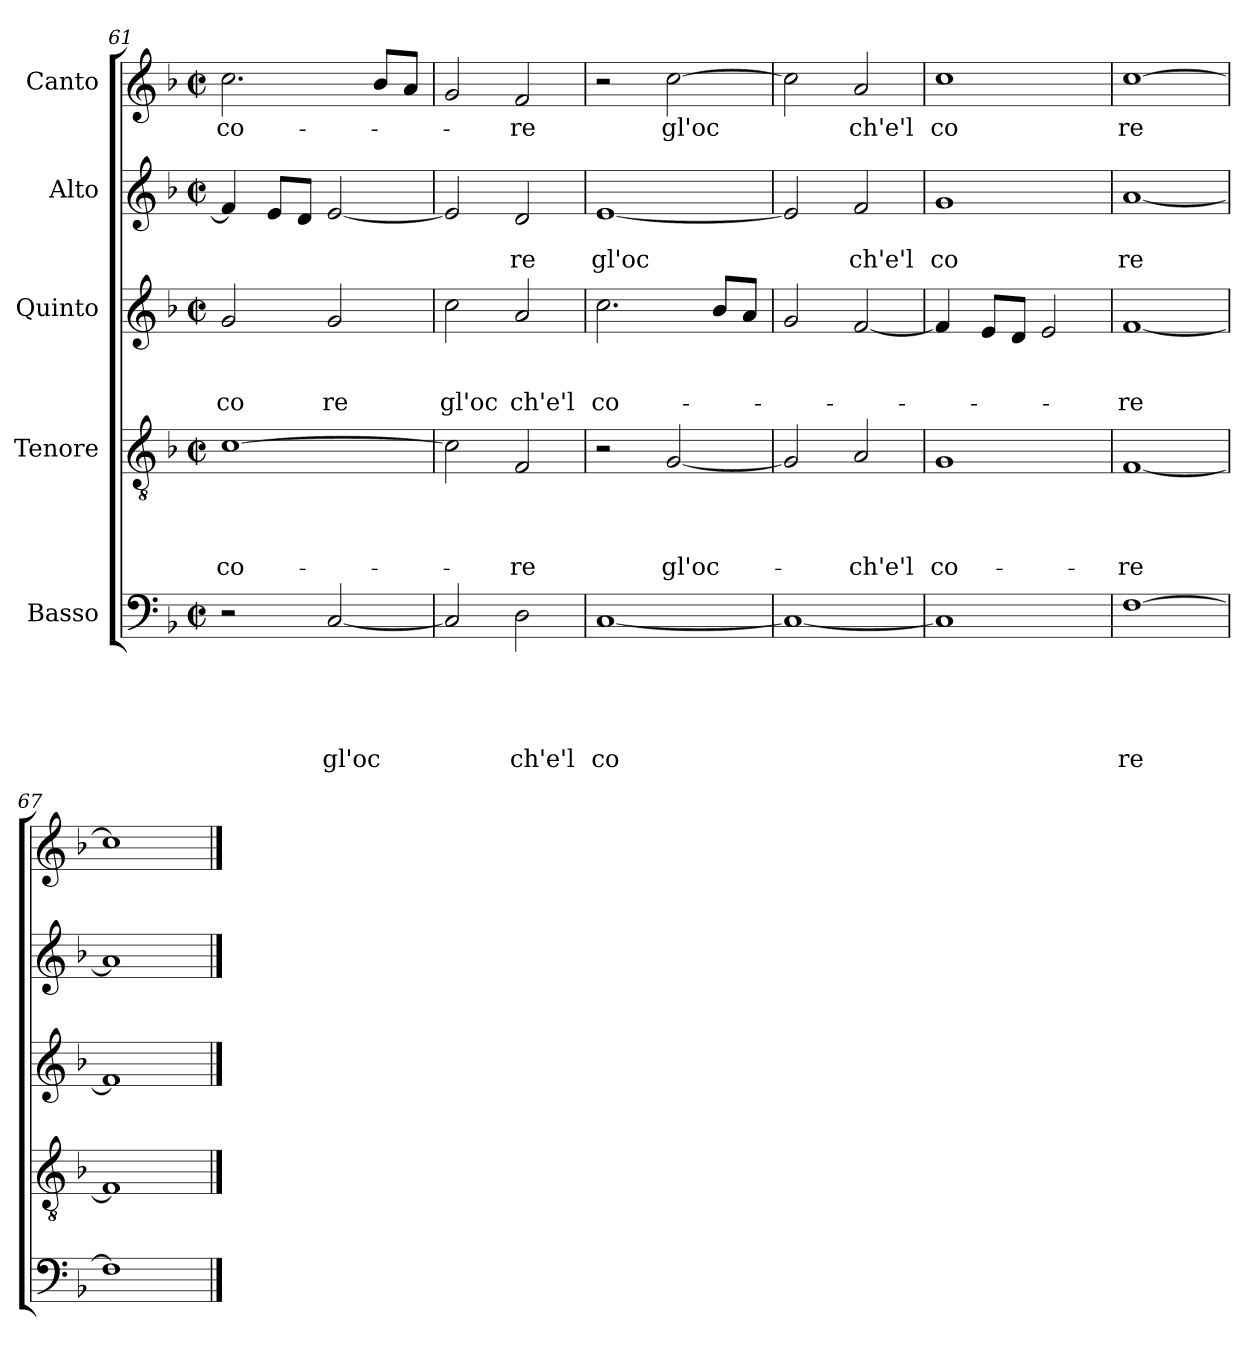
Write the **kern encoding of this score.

**kern	**text	**text	**text	**text	**text	**kern	**text	**text	**text	**text	**kern	**text	**text	**text	**kern	**text	**text	**kern	**text
*part5	*part5	*part5	*part5	*part5	*part5	*part4	*part4	*part4	*part4	*part4	*part3	*part3	*part3	*part3	*part2	*part2	*part2	*part1	*part1
*staff5	*staff5	*staff5	*staff5	*staff5	*staff5	*staff4	*staff4	*staff4	*staff4	*staff4	*staff3	*staff3	*staff3	*staff3	*staff2	*staff2	*staff2	*staff1	*staff1
*I"Basso	*	*	*	*	*	*I"Tenore	*	*	*	*	*I"Quinto	*	*	*	*I"Alto	*	*	*I"Canto	*
*clefF4	*	*	*	*	*	*clefGv2	*	*	*	*	*clefG2	*	*	*	*clefG2	*	*	*clefG2	*
*k[b-]	*	*	*	*	*	*k[b-]	*	*	*	*	*k[b-]	*	*	*	*k[b-]	*	*	*k[b-]	*
*F:	*	*	*	*	*	*F:	*	*	*	*	*F:	*	*	*	*F:	*	*	*F:	*
*M2/2	*	*	*	*	*	*M2/2	*	*	*	*	*M2/2	*	*	*	*M2/2	*	*	*M2/2	*
*met(c|)	*	*	*	*	*	*met(c|)	*	*	*	*	*met(c|)	*	*	*	*met(c|)	*	*	*met(c|)	*
=61	=61	=61	=61	=61	=61	=61	=61	=61	=61	=61	=61	=61	=61	=61	=61	=61	=61	=61	=61
!	!	!	!	!	!	!	!	!	!	!LO:LY:b	!	!	!	!LO:LY:b	!	!	!	!	!LO:LY:b
2r	.	.	.	.	.	[>1c	.	.	.	co-	2g/	.	.	co	4f/]	.	.	2.cc\	co-
.	.	.	.	.	.	.	.	.	.	.	.	.	.	.	8e/L	.	.	.	.
.	.	.	.	.	.	.	.	.	.	.	.	.	.	.	8d/J	.	.	.	.
!	!	!	!	!	!LO:LY:b	!	!	!	!	!	!	!	!	!LO:LY:b	!	!	!	!	!
[<2C/	.	.	.	.	gl'oc	.	.	.	.	.	2g/	.	.	re	[<2e/	.	.	.	.
.	.	.	.	.	.	.	.	.	.	.	.	.	.	.	.	.	.	8b-/L	.
.	.	.	.	.	.	.	.	.	.	.	.	.	.	.	.	.	.	8a/J	.
=62	=62	=62	=62	=62	=62	=62	=62	=62	=62	=62	=62	=62	=62	=62	=62	=62	=62	=62	=62
!	!	!	!	!	!	!	!	!	!	!	!	!	!	!LO:LY:b	!	!	!	!	!
2C/]	.	.	.	.	.	2c\]	.	.	.	.	2cc\	.	.	gl'oc	2e/]	.	.	2g/	.
!	!	!	!	!	!LO:LY:b	!	!	!	!	!LO:LY:b	!	!	!	!LO:LY:b	!	!	!LO:LY:b	!	!LO:LY:b
2D\	.	.	.	.	ch'e'l	2F/	.	.	.	-re	2a/	.	.	ch'e'l	2d/	.	-re	2f/	-re
=63	=63	=63	=63	=63	=63	=63	=63	=63	=63	=63	=63	=63	=63	=63	=63	=63	=63	=63	=63
!	!	!	!	!	!LO:LY:b	!	!	!	!	!	!	!	!	!LO:LY:b	!	!	!LO:LY:b	!	!
[<1C	.	.	.	.	co	2r	.	.	.	.	2.cc\	.	.	co-	[<1e	.	gl'oc	2r	.
!	!	!	!	!	!	!	!	!	!	!LO:LY:b	!	!	!	!	!	!	!	!	!LO:LY:b
.	.	.	.	.	.	[<2G/	.	.	.	gl'oc-	.	.	.	.	.	.	.	[>2cc\	gl'oc
.	.	.	.	.	.	.	.	.	.	.	8b-/L	.	.	.	.	.	.	.	.
.	.	.	.	.	.	.	.	.	.	.	8a/J	.	.	.	.	.	.	.	.
=64	=64	=64	=64	=64	=64	=64	=64	=64	=64	=64	=64	=64	=64	=64	=64	=64	=64	=64	=64
1C_	.	.	.	.	.	2G/]	.	.	.	.	2g/	.	.	.	2e/]	.	.	2cc\]	.
!	!	!	!	!	!	!	!	!	!	!LO:LY:b	!	!	!	!	!	!	!LO:LY:b	!	!LO:LY:b
.	.	.	.	.	.	2A/	.	.	.	-ch'e'l	[<2f/	.	.	.	2f/	.	ch'e'l	2a/	ch'e'l
=65	=65	=65	=65	=65	=65	=65	=65	=65	=65	=65	=65	=65	=65	=65	=65	=65	=65	=65	=65
!	!	!	!	!	!	!	!	!	!	!LO:LY:b	!	!	!	!	!	!	!LO:LY:b	!	!LO:LY:b
1C]	.	.	.	.	.	1G	.	.	.	co-	4f/]	.	.	.	1g	.	co	1cc	co
.	.	.	.	.	.	.	.	.	.	.	8e/L	.	.	.	.	.	.	.	.
.	.	.	.	.	.	.	.	.	.	.	8d/J	.	.	.	.	.	.	.	.
.	.	.	.	.	.	.	.	.	.	.	2e/	.	.	.	.	.	.	.	.
=66	=66	=66	=66	=66	=66	=66	=66	=66	=66	=66	=66	=66	=66	=66	=66	=66	=66	=66	=66
!	!	!	!	!	!LO:LY:b	!	!	!	!	!LO:LY:b	!	!	!	!LO:LY:b	!	!	!LO:LY:b	!	!LO:LY:b
[>1F	.	.	.	.	re	[<1F	.	.	.	-re	[<1f	.	.	-re	[<1a	.	re	[>1cc	re
=67	=67	=67	=67	=67	=67	=67	=67	=67	=67	=67	=67	=67	=67	=67	=67	=67	=67	=67	=67
1F]	.	.	.	.	.	1F]	.	.	.	.	1f]	.	.	.	1a]	.	.	1cc]	.
==	==	==	==	==	==	==	==	==	==	==	==	==	==	==	==	==	==	==	==
*-	*-	*-	*-	*-	*-	*-	*-	*-	*-	*-	*-	*-	*-	*-	*-	*-	*-	*-	*-
